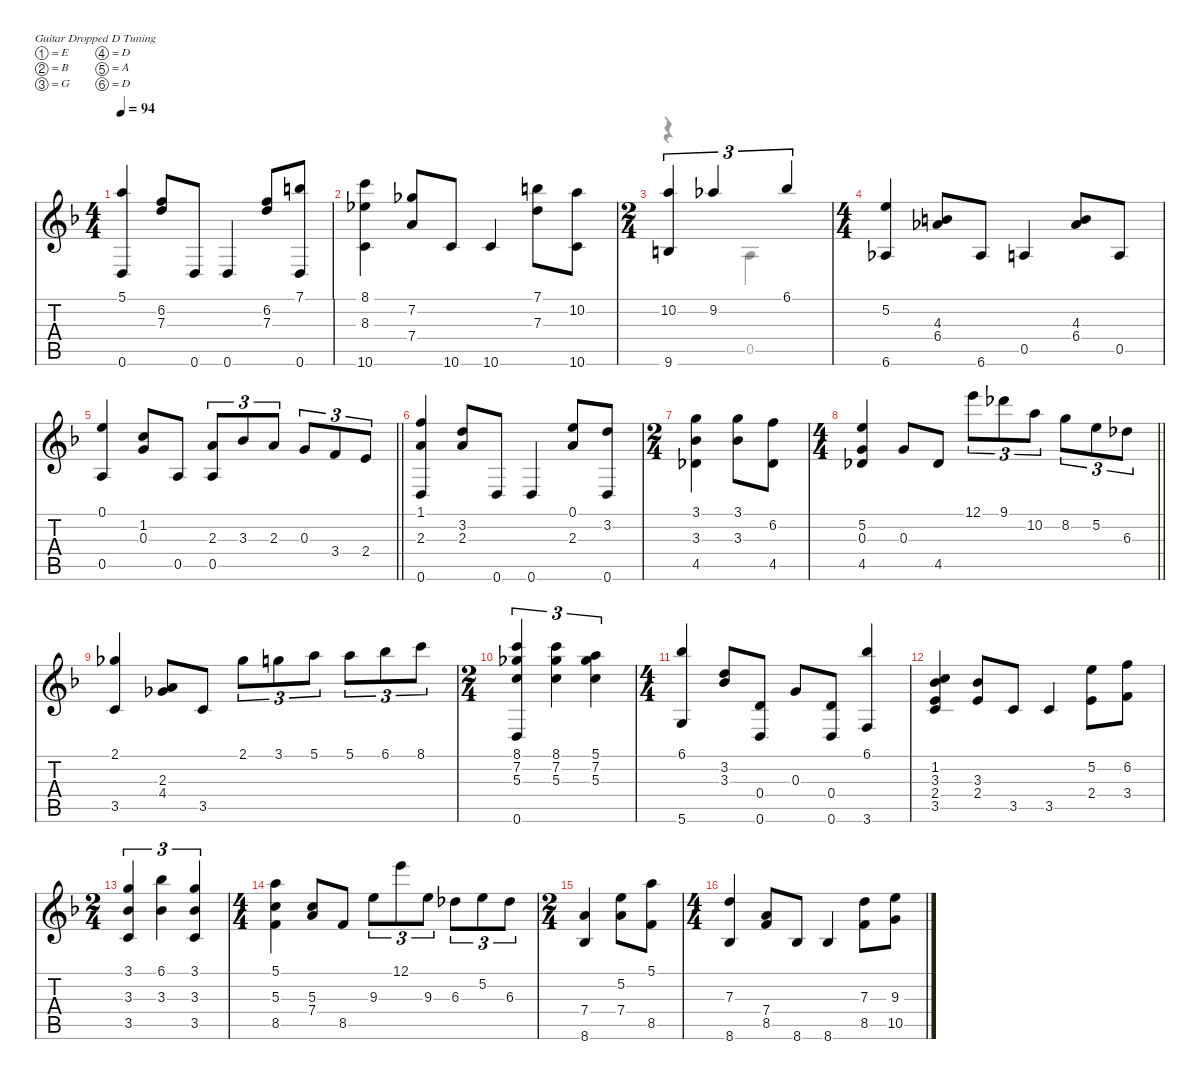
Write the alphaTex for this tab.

\defaultSystemsLayout 4
\hideDynamics
\bracketExtendMode nobrackets
\singleTrackTrackNamePolicy hidden
\multiTrackTrackNamePolicy hidden
\firstSystemTrackNameOrientation horizontal
\otherSystemsTrackNameOrientation horizontal
\extendBarLines
\chordDiagramsInScore
\track ("Nylon Guitar" "n.guit.") {instrument acousticguitarnylon}
\staff {score tabs}
\tuning (E4 B3 G3 D3 A2 D2)
\voice
\ts (4 4)
\beaming (8 2 2 2 2)
\tempo 94
\clef g2
\ks dminor
(5.1{acc forcenatural} 0.6{acc forcenatural}).4{dy mf beam Up} (6.2{acc forcenatural} 7.3{acc forcenatural}).8{beam Up} 0.6{acc forcenatural}.8{beam Up} 0.6{acc forcenatural}.4{beam Up} (6.2{acc forcenatural} 7.3{acc forcenatural}).8{beam Up} (7.1{acc forcenatural} 0.6{acc forcenatural}).8{beam Up} |
(8.1{acc forcenatural} 10.6{acc forcenatural} 8.3{acc b}).4{beam Down} (7.2{acc b} 7.4{acc forcenatural}).8{beam Up} 10.6{acc forcenatural}.8{beam Up} 10.6{acc forcenatural}.4{beam Up} (7.1{acc forcenatural} 7.3{acc forcenatural}).8{beam Down} (10.2{acc forcenatural} 10.6{acc forcenatural}).8{beam Down} |
\ts (2 4)
\beaming (8 2 2)
(10.2{acc forcenatural} 9.6{acc forcenatural}).4{tu (3 2) beam Up} 9.2{acc b}.4{tu (3 2) beam Up} 6.1{acc b}.4{tu (3 2) beam Up} |
\ts (4 4)
\beaming (8 2 2 2 2)
(5.2{acc forcenatural} 6.6{acc b}).4{beam Up} (4.3{acc forcenatural} 6.4{acc b}).8{beam Up} 6.6{acc b}.8{beam Up} 0.5{acc forcenatural}.4{beam Up} (4.3{acc forcenatural} 6.4{acc b}).8{beam Up} 0.5{acc forcenatural}.8{beam Up} |
\barLineRight lightlight
(0.1{acc forcenatural} 0.5{acc forcenatural}).4{beam Up} (1.2{acc forcenatural} 0.3{acc forcenatural}).8{beam Up} 0.5{acc forcenatural}.8{beam Up} (0.5{acc forcenatural} 2.3{acc forcenatural}).8{tu (3 2) beam Up} 3.3{acc b}.8{tu (3 2) beam Up} 2.3{acc forcenatural}.8{tu (3 2) beam Up} 0.3{acc forcenatural}.8{tu (3 2) beam Up} 3.4{acc forcenatural}.8{tu (3 2) beam Up} 2.4{acc forcenatural}.8{tu (3 2) beam Up} |
(1.1{acc forcenatural} 0.6{acc forcenatural} 2.3{acc forcenatural}).4{beam Up} (3.2{acc forcenatural} 2.3{acc forcenatural}).8{beam Up} 0.6{acc forcenatural}.8{beam Up} 0.6{acc forcenatural}.4{beam Up} (0.1{acc forcenatural} 2.3{acc forcenatural}).8{beam Up} (3.2{acc forcenatural} 0.6{acc forcenatural}).8{beam Up} |
\ts (2 4)
\beaming (8 2 2)
(3.1{acc forcenatural} 4.5{acc b} 3.3{acc b}).4{beam Down} (3.1{acc forcenatural} 3.3{acc b}).8{beam Down} (6.2{acc forcenatural} 4.5{acc b}).8{beam Down} |
\ts (4 4)
\beaming (8 2 2 2 2)
\barLineRight lightlight
(5.2{acc forcenatural} 4.5{acc b} 0.3{acc forcenatural}).4{beam Up} 0.3{acc forcenatural}.8{beam Up} 4.5{acc b}.8{beam Up} 12.1{acc forcenatural}.8{tu (3 2) beam Down} 9.1{acc b}.8{tu (3 2) beam Down} 10.2{acc forcenatural}.8{tu (3 2) beam Down} 8.2{acc forcenatural}.8{tu (3 2) beam Down} 5.2{acc forcenatural}.8{tu (3 2) beam Down} 6.3{acc b}.8{tu (3 2) beam Down} |
(2.1{acc b} 3.5{acc forcenatural}).4{beam Up} (2.3{acc forcenatural} 4.4{acc b}).8{beam Up} 3.5{acc forcenatural}.8{beam Up} 2.1{acc b}.8{tu (3 2) beam Down} 3.1{acc forcenatural}.8{tu (3 2) beam Down} 5.1{acc forcenatural}.8{tu (3 2) beam Down} 5.1{acc forcenatural}.8{tu (3 2) beam Down} 6.1{acc b}.8{tu (3 2) beam Down} 8.1{acc forcenatural}.8{tu (3 2) beam Down} |
\ts (2 4)
\beaming (8 2 2)
(8.1{acc forcenatural} 5.3{acc forcenatural} 0.6{acc forcenatural} 7.2{acc b}).4{tu (3 2) beam Up} (8.1{acc forcenatural} 5.3{acc forcenatural} 7.2{acc b}).4{tu (3 2) beam Down} (5.1{acc forcenatural} 7.2{acc b} 5.3{acc forcenatural}).4{tu (3 2) beam Down} |
\ts (4 4)
\beaming (8 2 2 2 2)
(6.1{acc b} 5.6{acc forcenatural}).4{beam Up} (3.2{acc forcenatural} 3.3{acc b}).8{beam Up} (0.4{acc forcenatural} 0.6{acc forcenatural}).8{beam Up} 0.3{acc forcenatural}.8{beam Up} (0.4{acc forcenatural} 0.6{acc forcenatural}).8{beam Up} (6.1{acc b} 3.6{acc forcenatural}).4{beam Up} |
(1.2{acc forcenatural} 3.5{acc forcenatural} 2.4{acc forcenatural} 3.3{acc b}).4{beam Up} (3.3{acc b} 2.4{acc forcenatural}).8{beam Up} 3.5{acc forcenatural}.8{beam Up} 3.5{acc forcenatural}.4{beam Up} (2.4{acc forcenatural} 5.2{acc forcenatural}).8{beam Down} (3.4{acc forcenatural} 6.2{acc forcenatural}).8{beam Down} |
\ts (2 4)
\beaming (8 2 2)
(3.5{acc forcenatural} 3.1{acc forcenatural} 3.3{acc b}).4{tu (3 2) beam Up} (6.1{acc b} 3.3{acc b}).4{tu (3 2) beam Down} (3.1{acc forcenatural} 3.3{acc b} 3.5{acc forcenatural}).4{tu (3 2) beam Up} |
\ts (4 4)
\beaming (8 2 2 2 2)
(5.1{acc forcenatural} 8.5{acc forcenatural} 5.3{acc forcenatural}).4{beam Down} (5.3{acc forcenatural} 7.4{acc forcenatural}).8{beam Up} 8.5{acc forcenatural}.8{beam Up} 9.3{acc forcenatural}.8{tu (3 2) beam Down} 12.1{acc forcenatural}.8{tu (3 2) beam Down} 9.3{acc forcenatural}.8{tu (3 2) beam Down} 6.3{acc b}.8{tu (3 2) beam Down} 5.2{acc forcenatural}.8{tu (3 2) beam Down} 6.3{acc b}.8{tu (3 2) beam Down} |
\ts (2 4)
\beaming (8 2 2)
(8.6{acc b} 7.4{acc forcenatural}).4{beam Up} (7.4{acc forcenatural} 5.2{acc forcenatural}).8{beam Down} (5.1{acc forcenatural} 8.5{acc forcenatural}).8{beam Down} |
\ts (4 4)
\beaming (8 2 2 2 2)
(8.6{acc b} 7.3{acc forcenatural}).4{beam Up} (8.5{acc forcenatural} 7.4{acc forcenatural}).8{beam Up} 8.6{acc b}.8{beam Up} 8.6{acc b}.4{beam Up} (8.5{acc forcenatural} 7.3{acc forcenatural}).8{beam Down} (9.3{acc forcenatural} 10.5{acc forcenatural}).8{beam Down}
\voice
\clef g2
\ottava regular
\simile none
\ks dminor
|
|
r.4{beam Down} 0.5{acc forcenatural}.4{beam Down} |
|
\barLineRight lightlight
|
|
|
\barLineRight lightlight
|
|
|
|
|
|
|
|
